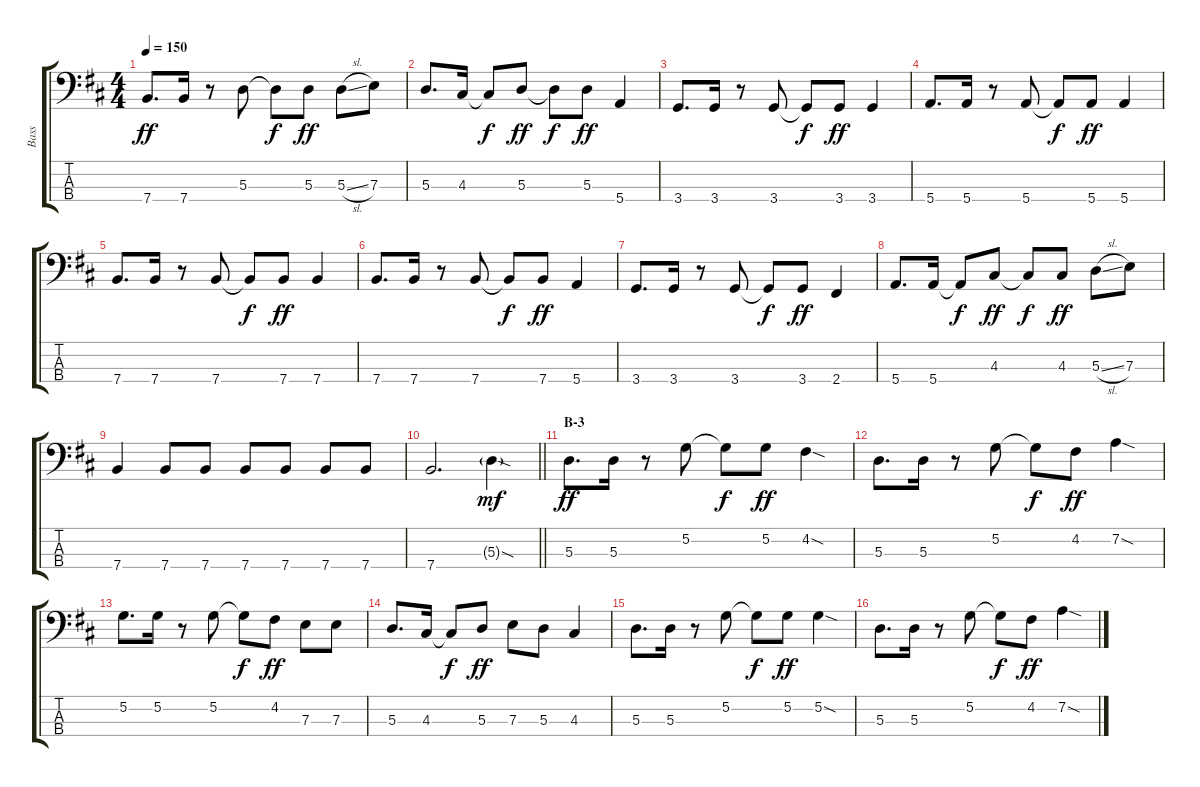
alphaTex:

\track ("Bass" "Bass") {instrument electricbasspick}
\staff {score tabs}
\tuning (G2 D2 A1 E1) {hide}
\ts (4 4)
\tempo 150
\clef f4
\ks d
7.4.8{d dy ff} 7.4.16 r.8 5.3.8 5.3{t}.8{dy f} 5.3.8{dy ff} 5.3{sl}.8 7.3.8 |
5.3.8{d} 4.3.16 4.3{t}.8{dy f} 5.3.8{dy ff} 5.3{t}.8{dy f} 5.3.8{dy ff} 5.4.4 |
3.4.8{d} 3.4.16 r.8 3.4.8 3.4{t}.8{dy f} 3.4.8{dy ff} 3.4.4 |
5.4.8{d} 5.4.16 r.8 5.4.8 5.4{t}.8{dy f} 5.4.8{dy ff} 5.4.4 |
7.4.8{d} 7.4.16 r.8 7.4.8 7.4{t}.8{dy f} 7.4.8{dy ff} 7.4.4 |
7.4.8{d} 7.4.16 r.8 7.4.8 7.4{t}.8{dy f} 7.4.8{dy ff} 5.4.4 |
3.4.8{d} 3.4.16 r.8 3.4.8 3.4{t}.8{dy f} 3.4.8{dy ff} 2.4.4 |
5.4.8{d} 5.4.16 5.4{t}.8{dy f} 4.3.8{dy ff} 4.3{t}.8{dy f} 4.3.8{dy ff} 5.3{sl}.8 7.3.8 |
7.4.4 7.4.8 7.4.8 7.4.8 7.4.8 7.4.8 7.4.8 |
\barLineRight lightlight
7.4.2{d} 5.3{sod g}.4{dy mf} |
\section ("" "B-3")
5.3.8{d dy ff} 5.3.16 r.8 5.2.8 5.2{t}.8{dy f} 5.2.8{dy ff} 4.2{sod}.4 |
5.3.8{d} 5.3.16 r.8 5.2.8 5.2{t}.8{dy f} 4.2.8{dy ff} 7.2{sod}.4 |
5.2.8{d} 5.2.16 r.8 5.2.8 5.2{t}.8{dy f} 4.2.8{dy ff} 7.3.8 7.3.8 |
5.3.8{d} 4.3.16 4.3{t}.8{dy f} 5.3.8{dy ff} 7.3.8 5.3.8 4.3.4 |
5.3.8{d} 5.3.16 r.8 5.2.8 5.2{t}.8{dy f} 5.2.8{dy ff} 5.2{sod}.4 |
5.3.8{d} 5.3.16 r.8 5.2.8 5.2{t}.8{dy f} 4.2.8{dy ff} 7.2{sod}.4
